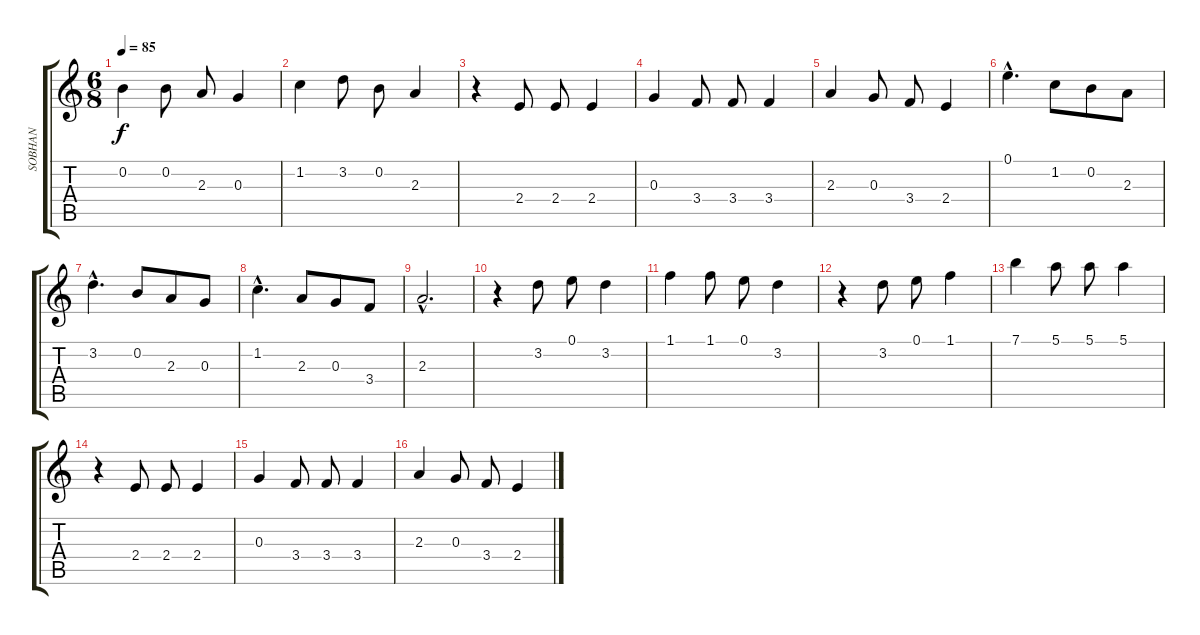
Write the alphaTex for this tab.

\track ("SOBHAN" "SOBHAN") {instrument acousticguitarnylon}
\staff {score tabs}
\tuning (E4 B3 G3 D3 A2 E2) {hide}
\ts (6 8)
\tempo 85
\clef g2
\ks c
0.2.4{dy f} 0.2.8 2.3.8 0.3.4 |
1.2.4 3.2.8 0.2.8 2.3.4 |
r.4 2.4.8 2.4.8 2.4.4 |
0.3.4 3.4.8 3.4.8 3.4.4 |
2.3.4 0.3.8 3.4.8 2.4.4 |
0.1{hac}.4{d} 1.2.8 0.2.8 2.3.8 |
3.2{hac}.4{d} 0.2.8 2.3.8 0.3.8 |
1.2{hac}.4{d} 2.3.8 0.3.8 3.4.8 |
2.3{hac}.2{d} |
r.4 3.2.8 0.1.8 3.2.4 |
1.1.4 1.1.8 0.1.8 3.2.4 |
r.4 3.2.8 0.1.8 1.1.4 |
7.1.4 5.1.8 5.1.8 5.1.4 |
r.4 2.4.8 2.4.8 2.4.4 |
0.3.4 3.4.8 3.4.8 3.4.4 |
2.3.4 0.3.8 3.4.8 2.4.4
